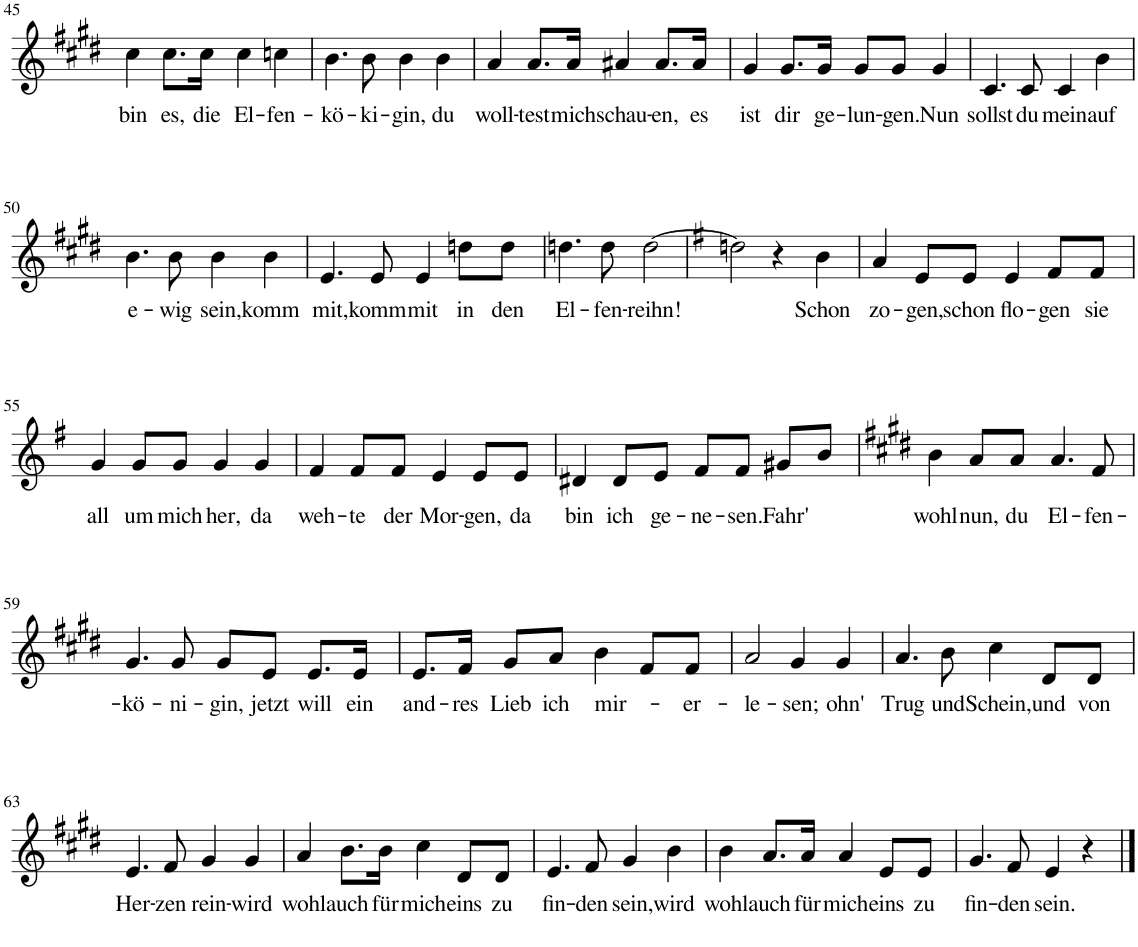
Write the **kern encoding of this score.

**kern	**text
*part1	*part1
*staff1	*staff1
*I"Piano	*
*I'Pno	*
!!LO:PB:g=z
*clefG2	*
*k[f#c#g#d#]	*
*M4/4	*
=45	=45
!	!LO:LY:b
4cc#\	bin
!	!LO:LY:b
8.cc#\L	es,
!	!LO:LY:b
16cc#\Jk	die
!	!LO:LY:b
4cc#\	El-
!	!LO:LY:b
4ccn\	-fen-
=46	=46
!	!LO:LY:b
4.b\	-kö-
!	!LO:LY:b
8b\	-ki-
!	!LO:LY:b
4b\	-gin,
!	!LO:LY:b
4b\	du
=47	=47
!	!LO:LY:b
4a/	woll-
!	!LO:LY:b
8.a/L	-test
!	!LO:LY:b
16a/Jk	mich
!	!LO:LY:b
4a#X/	schau-
!	!LO:LY:b
8.a#/L	-en,
!	!LO:LY:b
16a#/Jk	es
=48	=48
!	!LO:LY:b
4g#/	ist
!	!LO:LY:b
8.g#/L	dir
!	!LO:LY:b
16g#/Jk	ge-
!	!LO:LY:b
8g#/L	-lun-
!	!LO:LY:b
8g#/J	-gen.
!	!LO:LY:b
4g#/	Nun
=49	=49
!	!LO:LY:b
4.c#/	sollst
!	!LO:LY:b
8c#/	du
!	!LO:LY:b
4c#/	mein
!	!LO:LY:b
4b\	auf
!!LO:LB:g=z
=50	=50
!	!LO:LY:b
4.b\	e-
!	!LO:LY:b
8b\	-wig
!	!LO:LY:b
4b\	sein,
!	!LO:LY:b
4b\	komm
=51	=51
!	!LO:LY:b
4.e/	mit,
!	!LO:LY:b
8e/	komm
!	!LO:LY:b
4e/	mit
!	!LO:LY:b
8ddn\L	in
!	!LO:LY:b
8dd\J	den
=52	=52
!	!LO:LY:b
4.ddn\	El-
!	!LO:LY:b
8dd\	-fen-
!	!LO:LY:b
[2dd\	-reihn!
=53	=53
*k[f#]	*
2ddn\]	.
4r	.
!	!LO:LY:b
4b\	Schon
=54	=54
!	!LO:LY:b
4a/	zo-
!	!LO:LY:b
8e/L	-gen,
!	!LO:LY:b
8e/J	schon
!	!LO:LY:b
4e/	flo-
!	!LO:LY:b
8f#/L	-gen
!	!LO:LY:b
8f#/J	sie
!!LO:LB:g=z
=55	=55
!	!LO:LY:b
4g/	all
!	!LO:LY:b
8g/L	um
!	!LO:LY:b
8g/J	mich
!	!LO:LY:b
4g/	her,
!	!LO:LY:b
4g/	da
=56	=56
!	!LO:LY:b
4f#/	weh-
!	!LO:LY:b
8f#/L	-te
!	!LO:LY:b
8f#/J	der
!	!LO:LY:b
4e/	Mor-
!	!LO:LY:b
8e/L	-gen,
!	!LO:LY:b
8e/J	da
=57	=57
!	!LO:LY:b
4d#X/	bin
!	!LO:LY:b
8d#/L	ich
!	!LO:LY:b
8e/J	ge-
!	!LO:LY:b
8f#/L	-ne-
!	!LO:LY:b
8f#/J	-sen.
!	!LO:LY:b
8g#X/L	Fahr'
8b/J	.
=58	=58
*k[f#c#g#d#]	*
!	!LO:LY:b
4b\	wohl
!	!LO:LY:b
8a/L	nun,
!	!LO:LY:b
8a/J	du
!	!LO:LY:b
4.a/	El-
!	!LO:LY:b
8f#/	-fen-
!!LO:LB:g=z
=59	=59
!	!LO:LY:b
4.g#/	-kö-
!	!LO:LY:b
8g#/	-ni-
!	!LO:LY:b
8g#/L	-gin,
!	!LO:LY:b
8e/J	jetzt
!	!LO:LY:b
8.e/L	will
!	!LO:LY:b
16e/Jk	ein
=60	=60
!	!LO:LY:b
8.e/L	and-
!	!LO:LY:b
16f#/Jk	-res
!	!LO:LY:b
8g#/L	Lieb
!	!LO:LY:b
8a/J	ich
!	!LO:LY:b
4b\	mir-
8f#/L	.
!	!LO:LY:b
8f#/J	er-
=61	=61
!	!LO:LY:b
2a/	le-
!	!LO:LY:b
4g#/	-sen;
!	!LO:LY:b
4g#/	ohn'
=62	=62
!	!LO:LY:b
4.a/	Trug
!	!LO:LY:b
8b\	und
!	!LO:LY:b
4cc#\	Schein,
!	!LO:LY:b
8d#/L	und
!	!LO:LY:b
8d#/J	von
!!LO:LB:g=z
=63	=63
!	!LO:LY:b
4.e/	Her-
!	!LO:LY:b
8f#/	-zen
!	!LO:LY:b
4g#/	rein-
!	!LO:LY:b
4g#/	wird
=64	=64
!	!LO:LY:b
4a/	wohl
!	!LO:LY:b
8.b\L	auch
!	!LO:LY:b
16b\Jk	für
!	!LO:LY:b
4cc#\	mich
!	!LO:LY:b
8d#/L	eins
!	!LO:LY:b
8d#/J	zu
=65	=65
!	!LO:LY:b
4.e/	fin-
!	!LO:LY:b
8f#/	den
!	!LO:LY:b
4g#/	sein,
!	!LO:LY:b
4b\	wird
=66	=66
!	!LO:LY:b
4b\	wohl
!	!LO:LY:b
8.a/L	auch
!	!LO:LY:b
16a/Jk	für
!	!LO:LY:b
4a/	mich
!	!LO:LY:b
8e/L	eins
!	!LO:LY:b
8e/J	zu
=67	=67
!	!LO:LY:b
4.g#/	fin-
!	!LO:LY:b
8f#/	-den
!	!LO:LY:b
4e/	sein.
4r	.
==	==
*-	*-
